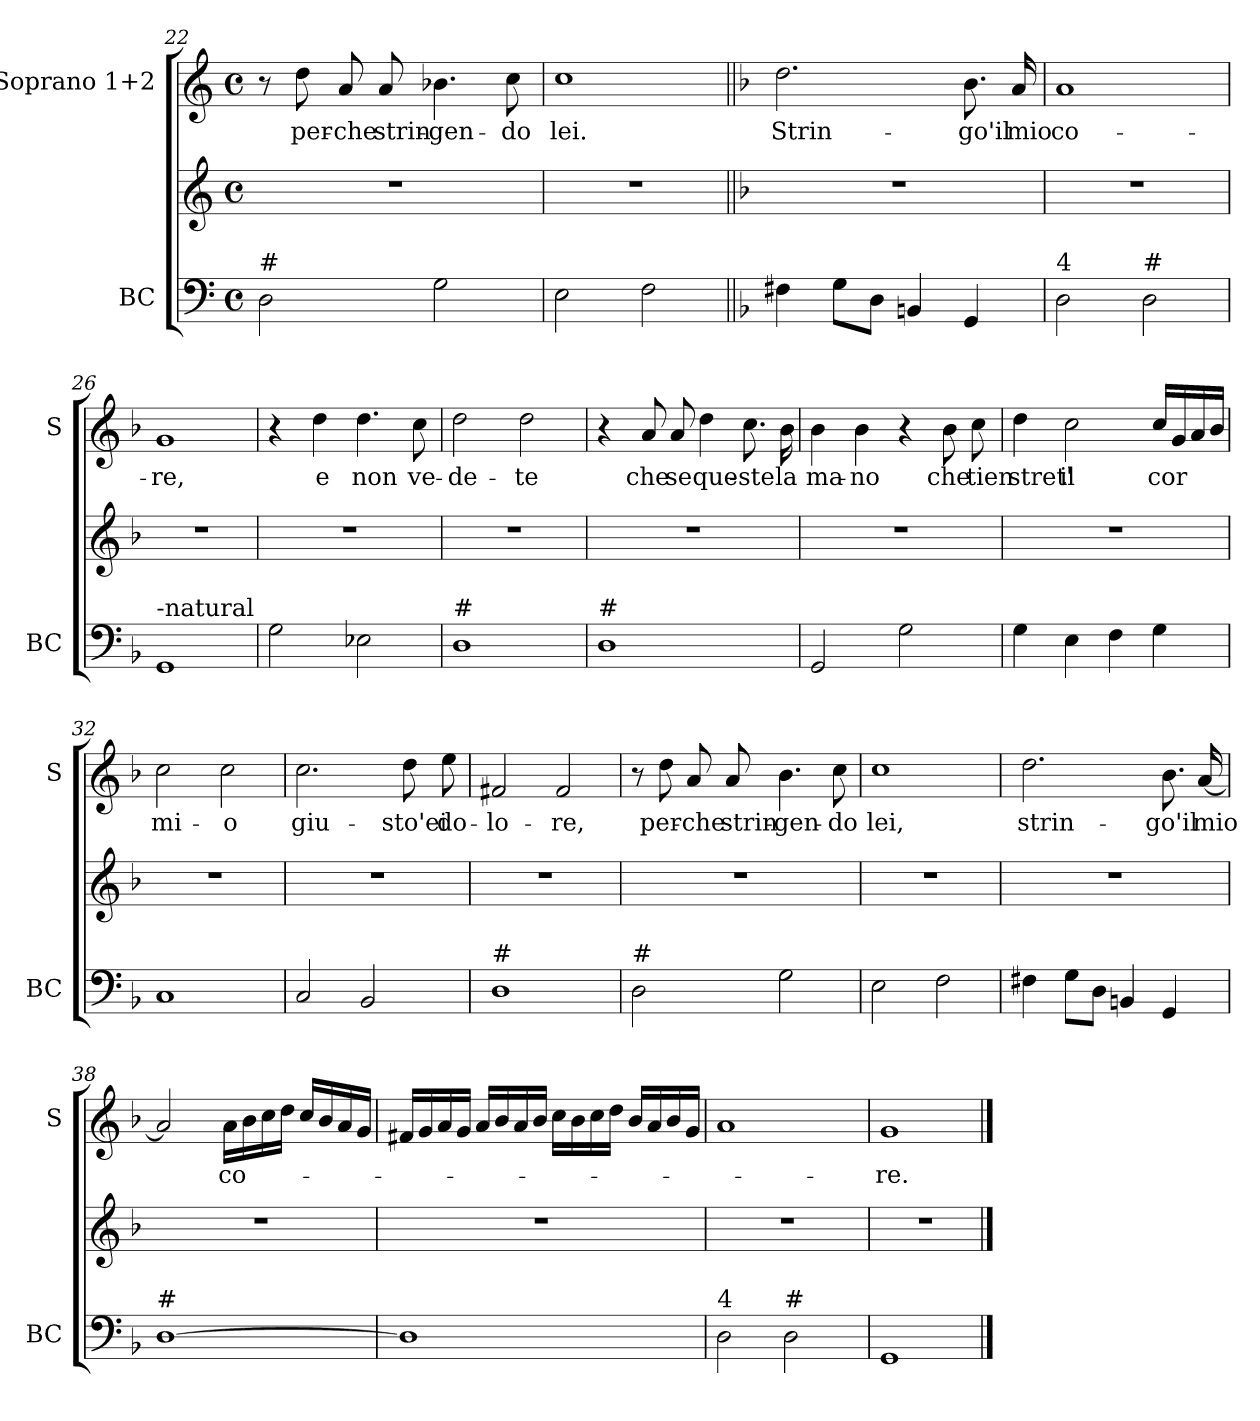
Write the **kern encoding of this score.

**kern	**kern	**kern	**text
*part2	*part2	*part1	*part1
*staff3	*staff2	*staff1	*staff1
*I"BC	*	*I"Soprano 1+2	*
*I'BC	*	*I'S	*
*clefF4	*clefG2	*clefG2	*
*k[]	*k[]	*k[]	*
*C:	*C:	*C:	*
*M4/4	*M4/4	*M4/4	*
*met(c)	*met(c)	*met(c)	*
=22	=22	=22	=22
!LO:TX:a:t=#	!	!	!
2D\	1r	8r	.
!	!	!	!LO:LY:b
.	.	8dd\	per-
!	!	!	!LO:LY:b
.	.	8a/	-che
!	!	!	!LO:LY:b
.	.	8a/	strin-
!	!	!	!LO:LY:b
2G\	.	4.b-X\	-gen-
!	!	!	!LO:LY:b
.	.	8cc\	-do
!!LO:LB:g=z
=23	=23	=23	=23
!	!	!	!LO:LY:b
2E\	1r	1cc	lei.
2F\	.	.	.
=24||	=24||	=24||	=24||
*k[b-]	*k[b-]	*k[b-]	*
*F:	*F:	*F:	*
!	!	!	!LO:LY:b
4F#X\	1r	2.dd\	Strin-
8G\L	.	.	.
8D\J	.	.	.
4BBn/	.	.	.
!	!	!	!LO:LY:b
4GG/	.	8.b-\	-go'il
!	!	!	!LO:LY:b
.	.	16a/	mio
=25	=25	=25	=25
!LO:TX:a:t=4	!	!	!
!	!	!	!LO:LY:b
2D\	1r	1a	co-
!LO:TX:a:t=#	!	!	!
2D\	.	.	.
=26	=26	=26	=26
!LO:TX:a:t=-natural	!	!	!
!	!	!	!LO:LY:b
1GG	1r	1g	-re,
=27	=27	=27	=27
2G\	1r	4r	.
!	!	!	!LO:LY:b
.	.	4dd\	e
!	!	!	!LO:LY:b
2E-X\	.	4.dd\	non
!	!	!	!LO:LY:b
.	.	8cc\	ve-
!!LO:LB:g=z
=28	=28	=28	=28
!LO:TX:a:t=#	!	!	!
!	!	!	!LO:LY:b
1D	1r	2dd\	-de-
!	!	!	!LO:LY:b
.	.	2dd\	-te
=29	=29	=29	=29
!LO:TX:a:t=#	!	!	!
1D	1r	4r	.
!	!	!	!LO:LY:b
.	.	8a/	che
!	!	!	!LO:LY:b
.	.	8a/	se
!	!	!	!LO:LY:b
.	.	4dd\	que-
!	!	!	!LO:LY:b
.	.	8.cc\	-ste
!	!	!	!LO:LY:b
.	.	16b-\	la
=30	=30	=30	=30
!	!	!	!LO:LY:b
2GG/	1r	4b-\	ma-
!	!	!	!LO:LY:b
.	.	4b-\	-no
2G\	.	4r	.
!	!	!	!LO:LY:b
.	.	8b-\	che
!	!	!	!LO:LY:b
.	.	8cc\	tien
=31	=31	=31	=31
!	!	!	!LO:LY:b
4G\	1r	4dd\	stret'
!	!	!	!LO:LY:b
4E\	.	2cc\	il
4F\	.	.	.
!	!	!	!LO:LY:b
4G\	.	16cc/LL	cor
.	.	16g/	.
.	.	16a/	.
.	.	16b-/JJ	.
=32	=32	=32	=32
!	!	!	!LO:LY:b
1C	1r	2cc\	mi-
!	!	!	!LO:LY:b
.	.	2cc\	-o
!!LO:PB:g=z
=33	=33	=33	=33
!	!	!	!LO:LY:b
2C/	1r	2.cc\	giu-
2BB-/	.	.	.
!	!	!	!LO:LY:b
.	.	8dd\	-sto'ei
!	!	!	!LO:LY:b
.	.	8ee\	do-
=34	=34	=34	=34
!LO:TX:a:t=#	!	!	!
!	!	!	!LO:LY:b
1D	1r	2f#X/	-lo-
!	!	!	!LO:LY:b
.	.	2f#/	-re,
=35	=35	=35	=35
!LO:TX:a:t=#	!	!	!
2D\	1r	8r	.
!	!	!	!LO:LY:b
.	.	8dd\	per-
!	!	!	!LO:LY:b
.	.	8a/	-che
!	!	!	!LO:LY:b
.	.	8a/	strin-
!	!	!	!LO:LY:b
2G\	.	4.b-\	-gen-
!	!	!	!LO:LY:b
.	.	8cc\	-do
=36	=36	=36	=36
!	!	!	!LO:LY:b
2E\	1r	1cc	lei,
2F\	.	.	.
=37	=37	=37	=37
!	!	!	!LO:LY:b
4F#X\	1r	2.dd\	strin-
8G\L	.	.	.
8D\J	.	.	.
4BBn/	.	.	.
!	!	!	!LO:LY:b
4GG/	.	8.b-\	-go'il
!	!	!	!LO:LY:b
.	.	[16a/	mio
!!LO:LB:g=z
=38	=38	=38	=38
!LO:TX:a:t=#	!	!	!
[1D	1r	2a/]	.
!	!	!	!LO:LY:b
.	.	16a\LL	co-
.	.	16b-\	.
.	.	16cc\	.
.	.	16dd\JJ	.
.	.	16cc/LL	.
.	.	16b-/	.
.	.	16a/	.
.	.	16g/JJ	.
=39	=39	=39	=39
1D]	1r	16f#X/LL	.
.	.	16g/	.
.	.	16a/	.
.	.	16g/JJ	.
.	.	16a/LL	.
.	.	16b-/	.
.	.	16a/	.
.	.	16b-/JJ	.
.	.	16cc\LL	.
.	.	16b-\	.
.	.	16cc\	.
.	.	16dd\JJ	.
.	.	16b-/LL	.
.	.	16a/	.
.	.	16b-/	.
.	.	16g/JJ	.
=40	=40	=40	=40
!LO:TX:a:t=4	!	!	!
2D\	1r	1a	.
!LO:TX:a:t=#	!	!	!
2D\	.	.	.
=41	=41	=41	=41
!	!	!	!LO:LY:b
1GG	1r	1g	-re.
==	==	==	==
*-	*-	*-	*-
